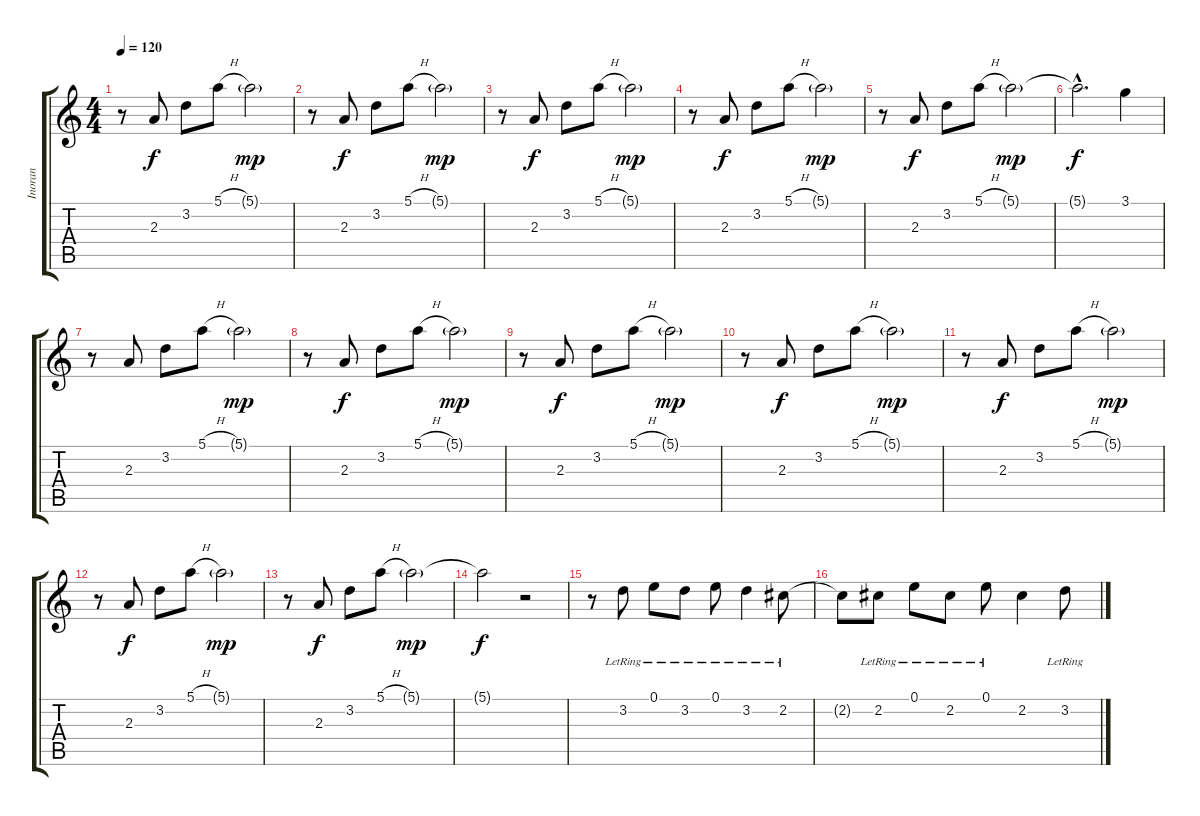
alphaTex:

\track ("Inoran" "Inoran") {instrument distortionguitar}
\staff {score tabs}
\tuning (E4 B3 G3 D3 A2 E2) {hide}
\ts (4 4)
\tempo 120
\clef g2
\ks c
r.8{dy mp} 2.3.8{dy f} 3.2.8 5.1{h}.8 5.1{g}.2{dy mp} |
r.8 2.3.8{dy f} 3.2.8 5.1{h}.8 5.1{g}.2{dy mp} |
r.8 2.3.8{dy f} 3.2.8 5.1{h}.8 5.1{g}.2{dy mp} |
r.8 2.3.8{dy f} 3.2.8 5.1{h}.8 5.1{g}.2{dy mp} |
r.8 2.3.8{dy f} 3.2.8 5.1{h}.8 5.1{g}.2{dy mp} |
5.1{hac t}.2{d dy f} 3.1.4 |
r.8 2.3.8 3.2.8 5.1{h}.8 5.1{g}.2{dy mp} |
r.8 2.3.8{dy f} 3.2.8 5.1{h}.8 5.1{g}.2{dy mp} |
r.8 2.3.8{dy f} 3.2.8 5.1{h}.8 5.1{g}.2{dy mp} |
r.8 2.3.8{dy f} 3.2.8 5.1{h}.8 5.1{g}.2{dy mp} |
r.8 2.3.8{dy f} 3.2.8 5.1{h}.8 5.1{g}.2{dy mp} |
r.8 2.3.8{dy f} 3.2.8 5.1{h}.8 5.1{g}.2{dy mp} |
r.8 2.3.8{dy f} 3.2.8 5.1{h}.8 5.1{g}.2{dy mp} |
5.1{t}.2{dy f} r.2 |
r.8{volume 13 instrument electricguitarclean} 3.2{lr}.8 0.1{lr}.8 3.2{lr}.8 0.1{lr}.8 3.2{lr}.4 2.2{lr}.8 |
2.2{t}.8 2.2{lr}.8 0.1{lr}.8 2.2{lr}.8 0.1{lr}.8 2.2.4 3.2{lr}.8
